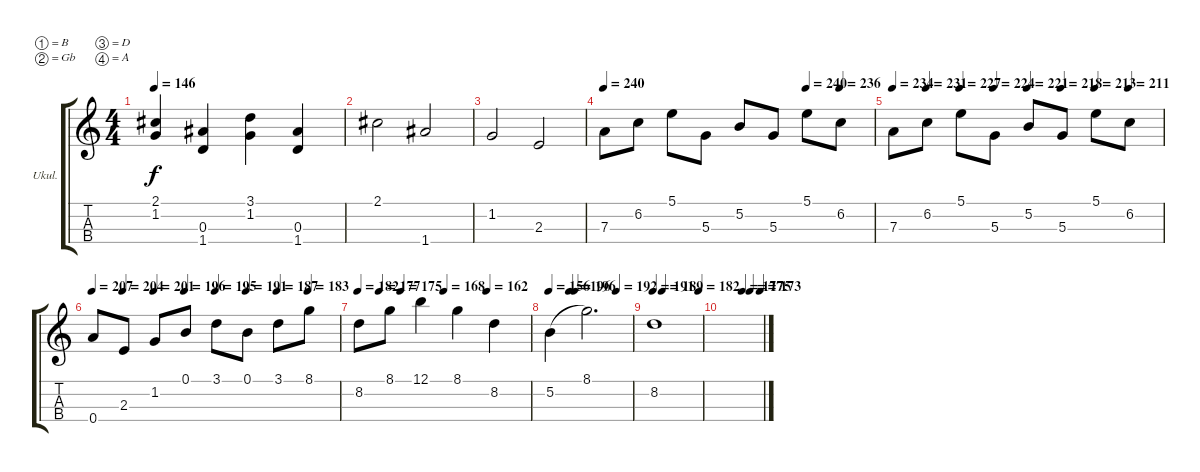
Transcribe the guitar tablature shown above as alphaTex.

\bracketExtendMode groupsimilarinstruments
\firstSystemTrackNameOrientation horizontal
\otherSystemsTrackNameOrientation horizontal
\track ("Ukulele" "Ukul.") {solo instrument shamisen}
\staff {score tabs}
\tuning (B4 Gb4 D4 A4)
\ts (4 4)
\tempo 146
\clef g2
\scale
0.333333
\ks c
(2.1 1.2).4{dy f} (0.3 1.4).4 (3.1 1.2).4 (0.3 1.4).4 |
\scale
0.333333 2.1.2 1.4.2 |
\scale
0.333333 1.2.2 2.3.2 |
\tempo 240
\tempo (240 0.75)
\tempo (236 0.875)
\scale
0.333333 7.3.8 6.2.8 5.1.8 5.3.8 5.2.8 5.3.8 5.1.8 6.2.8 |
\tempo 234
\tempo (231 0.125)
\tempo (227 0.25)
\tempo (224 0.375)
\tempo (221 0.5)
\tempo (218 0.625)
\tempo (213 0.75)
\tempo (211 0.875)
\scale
0.333333 7.3.8 6.2.8 5.1.8 5.3.8 5.2.8 5.3.8 5.1.8 6.2.8 |
\tempo 207
\tempo (204 0.125)
\tempo (201 0.25)
\tempo (196 0.375)
\tempo (195 0.5)
\tempo (191 0.625)
\tempo (187 0.75)
\tempo (183 0.875)
\scale
0.333333 0.4.8 2.3.8 1.2.8 0.1.8 3.1.8 0.1.8 3.1.8 8.1.8 |
\tempo 182
\tempo (177 0.125)
\tempo (175 0.25)
\tempo (168 0.5)
\tempo (162 0.75)
\scale
0.333333 8.2.8 8.1.8 12.1.4 8.1.4 8.2.4 |
\tempo 156
\tempo (196 0.25)
\tempo (196 0.3125)
\tempo (192 0.8125)
\scale
0.333333 5.2.4{legatoorigin} 8.1.2{d} |
\tempo 191
\tempo (189 0.1875)
\tempo (182 0.9375)
8.2.1 |
\tempo (177 0.5)
\tempo (175 0.6875)
\tempo (173 0.9375)
